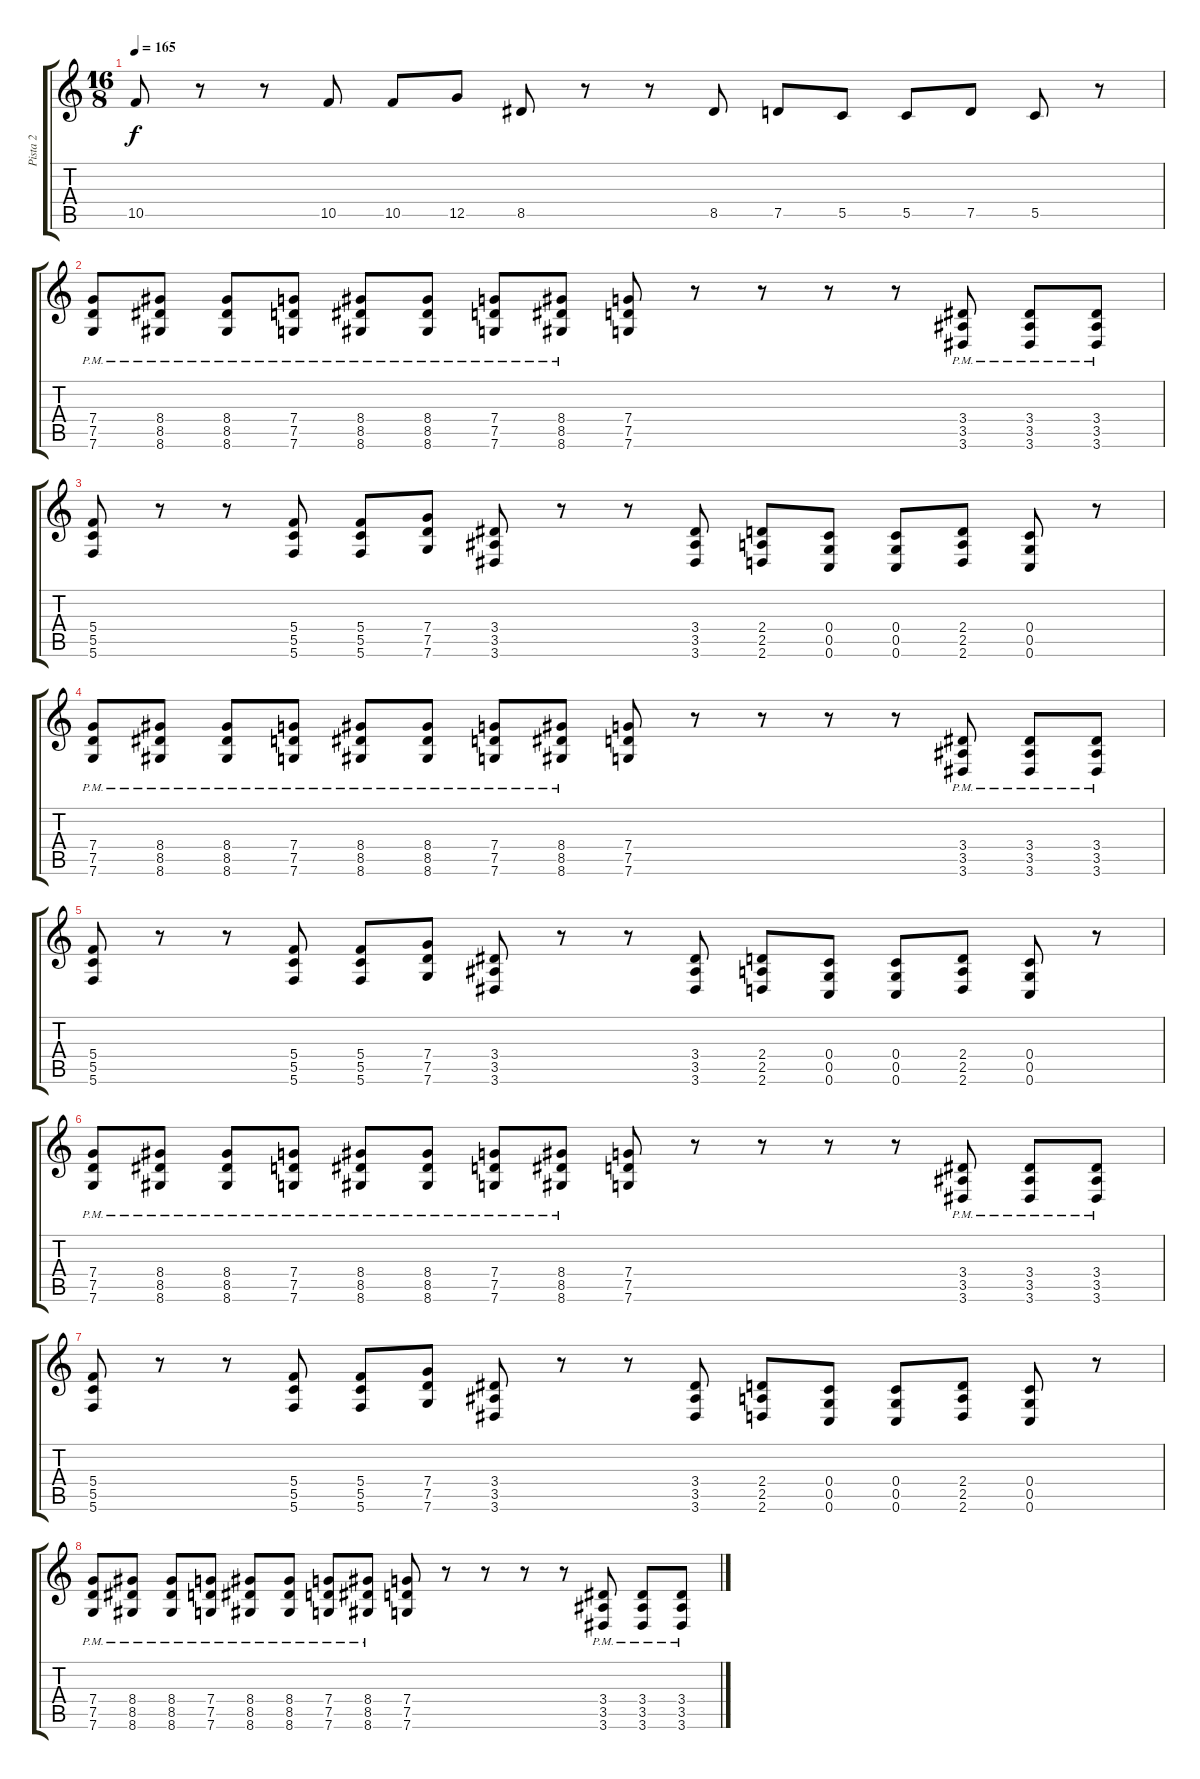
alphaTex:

\track ("Pista 2" "Pista 2") {instrument distortionguitar}
\staff {score tabs}
\tuning (D4 A3 F3 C3 G2 C2) {hide}
\ts (16 8)
\tempo 165
\clef g2
\ks c
10.5.8{dy f} r.8 r.8 10.5.8 10.5.8 12.5.8 8.5.8 r.8 r.8 8.5.8 7.5.8 5.5.8 5.5.8 7.5.8 5.5.8 r.8 |
(7.4{pm} 7.5 7.6).8 (8.4{pm} 8.5 8.6).8 (8.4{pm} 8.5 8.6).8 (7.4{pm} 7.5 7.6).8 (8.4{pm} 8.5 8.6).8 (8.4{pm} 8.5 8.6).8 (7.4{pm} 7.5 7.6).8 (8.4{pm} 8.5 8.6).8 (7.4 7.5 7.6).8 r.8 r.8 r.8 r.8 (3.4 3.5{pm} 3.6).8 (3.4 3.5{pm} 3.6).8 (3.4 3.5{pm} 3.6).8 |
(5.4 5.5 5.6).8 r.8 r.8 (5.4 5.5 5.6).8 (5.4 5.5 5.6).8 (7.4 7.5 7.6).8 (3.4 3.5 3.6).8 r.8 r.8 (3.4 3.5 3.6).8 (2.4 2.5 2.6).8 (0.4 0.5 0.6).8 (0.4 0.5 0.6).8 (2.4 2.5 2.6).8 (0.4 0.5 0.6).8 r.8 |
(7.4{pm} 7.5 7.6).8 (8.4{pm} 8.5 8.6).8 (8.4{pm} 8.5 8.6).8 (7.4{pm} 7.5 7.6).8 (8.4{pm} 8.5 8.6).8 (8.4{pm} 8.5 8.6).8 (7.4{pm} 7.5 7.6).8 (8.4{pm} 8.5 8.6).8 (7.4 7.5 7.6).8 r.8 r.8 r.8 r.8 (3.4 3.5{pm} 3.6).8 (3.4 3.5{pm} 3.6).8 (3.4 3.5{pm} 3.6).8 |
(5.4 5.5 5.6).8 r.8 r.8 (5.4 5.5 5.6).8 (5.4 5.5 5.6).8 (7.4 7.5 7.6).8 (3.4 3.5 3.6).8 r.8 r.8 (3.4 3.5 3.6).8 (2.4 2.5 2.6).8 (0.4 0.5 0.6).8 (0.4 0.5 0.6).8 (2.4 2.5 2.6).8 (0.4 0.5 0.6).8 r.8 |
(7.4{pm} 7.5 7.6).8 (8.4{pm} 8.5 8.6).8 (8.4{pm} 8.5 8.6).8 (7.4{pm} 7.5 7.6).8 (8.4{pm} 8.5 8.6).8 (8.4{pm} 8.5 8.6).8 (7.4{pm} 7.5 7.6).8 (8.4{pm} 8.5 8.6).8 (7.4 7.5 7.6).8 r.8 r.8 r.8 r.8 (3.4 3.5{pm} 3.6).8 (3.4 3.5{pm} 3.6).8 (3.4 3.5{pm} 3.6).8 |
(5.4 5.5 5.6).8 r.8 r.8 (5.4 5.5 5.6).8 (5.4 5.5 5.6).8 (7.4 7.5 7.6).8 (3.4 3.5 3.6).8 r.8 r.8 (3.4 3.5 3.6).8 (2.4 2.5 2.6).8 (0.4 0.5 0.6).8 (0.4 0.5 0.6).8 (2.4 2.5 2.6).8 (0.4 0.5 0.6).8 r.8 |
(7.4{pm} 7.5 7.6).8 (8.4{pm} 8.5 8.6).8 (8.4{pm} 8.5 8.6).8 (7.4{pm} 7.5 7.6).8 (8.4{pm} 8.5 8.6).8 (8.4{pm} 8.5 8.6).8 (7.4{pm} 7.5 7.6).8 (8.4{pm} 8.5 8.6).8 (7.4 7.5 7.6).8 r.8 r.8 r.8 r.8 (3.4 3.5{pm} 3.6).8 (3.4 3.5{pm} 3.6).8 (3.4 3.5{pm} 3.6).8
